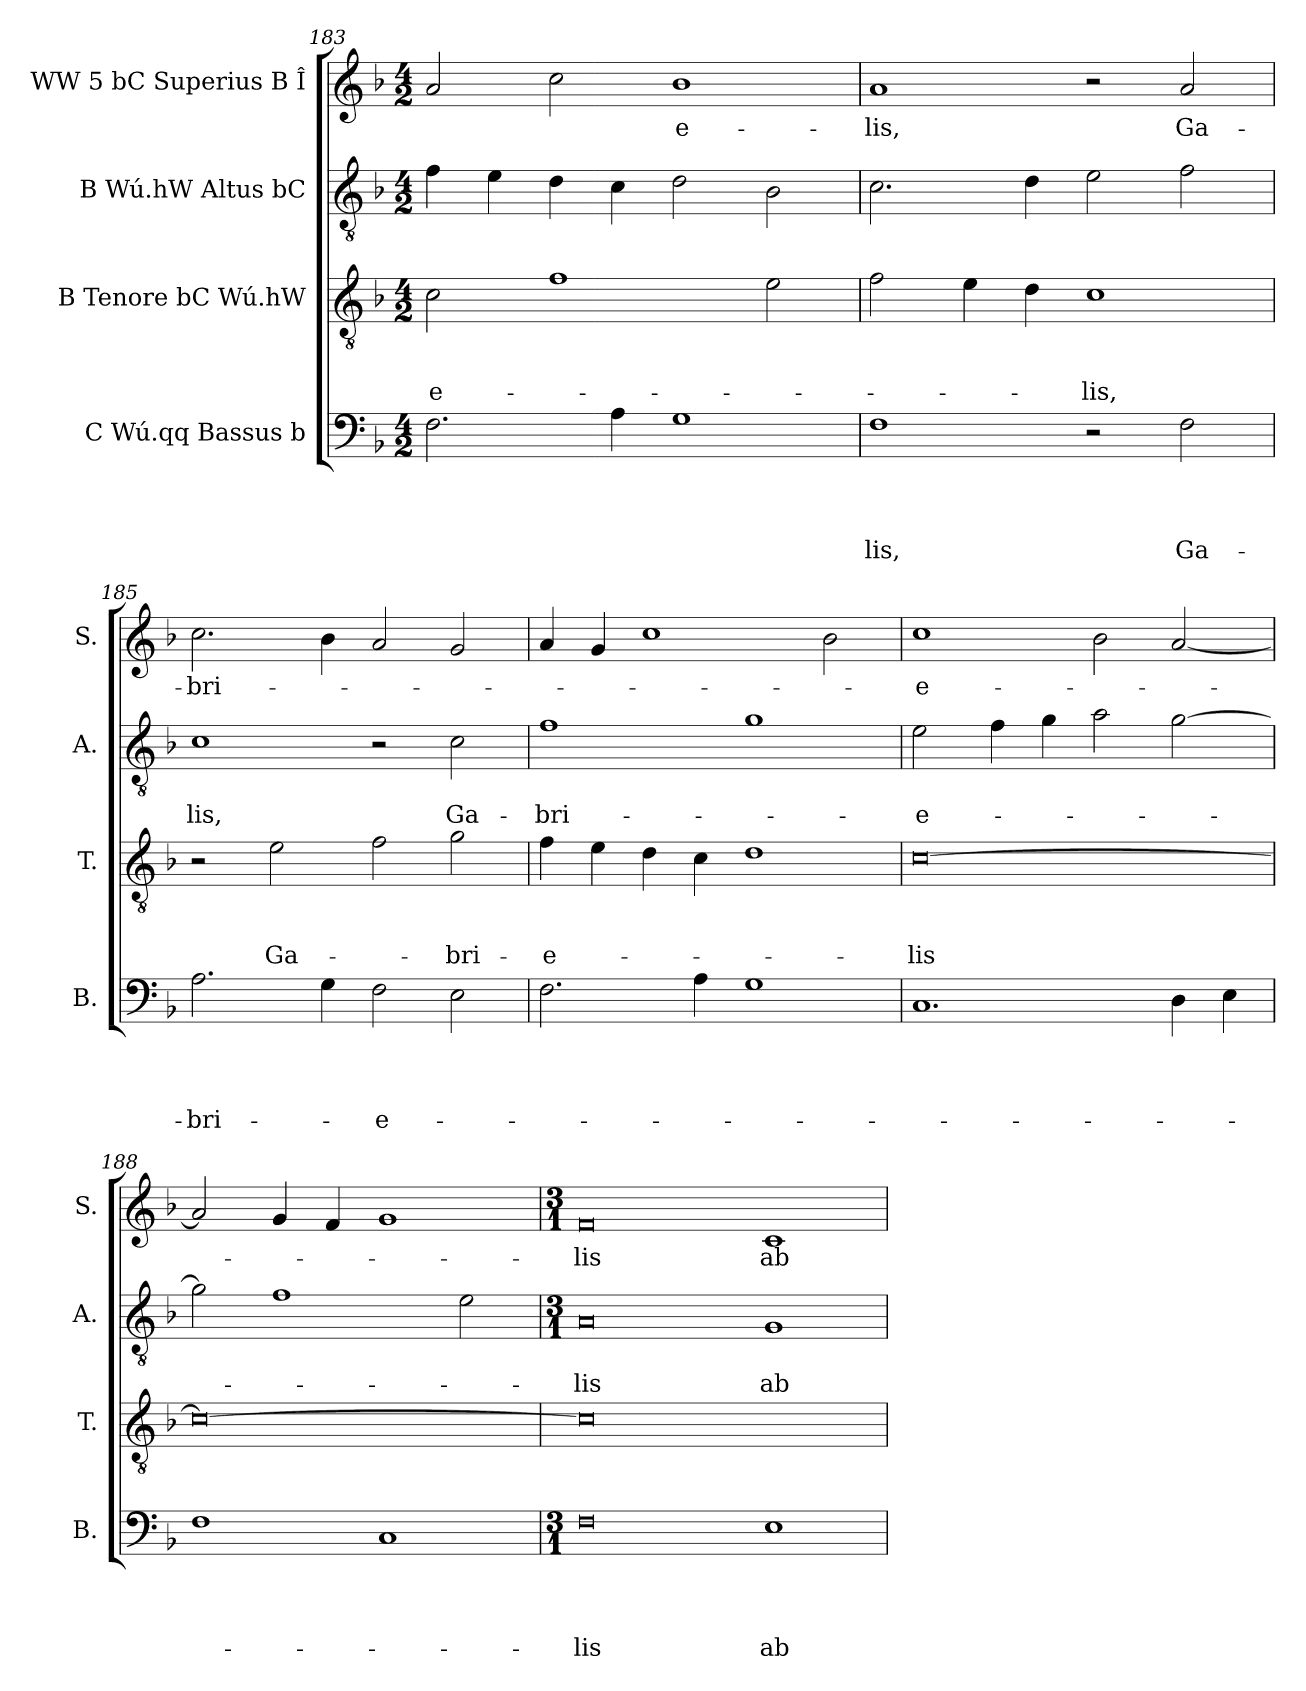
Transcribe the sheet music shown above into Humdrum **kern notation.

**kern	**text	**text	**text	**text	**kern	**text	**text	**text	**kern	**text	**text	**kern	**text
*part4	*part4	*part4	*part4	*part4	*part3	*part3	*part3	*part3	*part2	*part2	*part2	*part1	*part1
*staff4	*staff4	*staff4	*staff4	*staff4	*staff3	*staff3	*staff3	*staff3	*staff2	*staff2	*staff2	*staff1	*staff1
*I"C Wú.qq Bassus b	*	*	*	*	*I"B Tenore bC Wú.hW	*	*	*	*I"B Wú.hW Altus bC	*	*	*I"WW 5 bC Superius B Î	*
*I'B.	*	*	*	*	*I'T.	*	*	*	*I'A.	*	*	*I'S.	*
*clefF4	*	*	*	*	*clefGv2	*	*	*	*clefGv2	*	*	*clefG2	*
*k[b-]	*	*	*	*	*k[b-]	*	*	*	*k[b-]	*	*	*k[b-]	*
*F:	*	*	*	*	*F:	*	*	*	*F:	*	*	*F:	*
*M4/2	*	*	*	*	*M4/2	*	*	*	*M4/2	*	*	*M4/2	*
=183	=183	=183	=183	=183	=183	=183	=183	=183	=183	=183	=183	=183	=183
!	!	!	!	!	!	!	!	!LO:LY:b	!	!	!	!	!
2.F\	.	.	.	.	2c\	.	.	-e-	4f\	.	.	2a/	.
.	.	.	.	.	.	.	.	.	4e\	.	.	.	.
.	.	.	.	.	1f	.	.	.	4d\	.	.	2cc\	.
4A\	.	.	.	.	.	.	.	.	4c\	.	.	.	.
!	!	!	!	!	!	!	!	!	!	!	!	!	!LO:LY:b:rj
1G	.	.	.	.	.	.	.	.	2d\	.	.	1b-	-e-
.	.	.	.	.	2e\	.	.	.	2B-\	.	.	.	.
=184	=184	=184	=184	=184	=184	=184	=184	=184	=184	=184	=184	=184	=184
!	!	!	!	!LO:LY:b	!	!	!	!	!	!	!	!	!LO:LY:b
1F	.	.	.	-lis,	2f\	.	.	.	2.c\	.	.	1a	-lis,
.	.	.	.	.	4e\	.	.	.	.	.	.	.	.
.	.	.	.	.	4d\	.	.	.	4d\	.	.	.	.
!	!	!	!	!	!	!	!	!LO:LY:b	!	!	!	!	!
2r	.	.	.	.	1c	.	.	-lis,	2e\	.	.	2r	.
!	!	!	!	!LO:LY:b	!	!	!	!	!	!	!	!	!LO:LY:b
2F\	.	.	.	Ga-	.	.	.	.	2f\	.	.	2a/	Ga-
=185	=185	=185	=185	=185	=185	=185	=185	=185	=185	=185	=185	=185	=185
!	!	!	!	!LO:LY:b	!	!	!	!	!	!	!LO:LY:b	!	!LO:LY:b
2.A\	.	.	.	-bri-	2r	.	.	.	1c	.	-lis,	2.cc\	-bri-
!	!	!	!	!	!	!	!	!LO:LY:b	!	!	!	!	!
.	.	.	.	.	2e\	.	.	Ga-	.	.	.	.	.
4G\	.	.	.	.	.	.	.	.	.	.	.	4b-\	.
!	!	!	!	!LO:LY:b	!	!	!	!	!	!	!	!	!
2F\	.	.	.	-e-	2f\	.	.	.	2r	.	.	2a/	.
!	!	!	!	!	!	!	!	!LO:LY:b	!	!	!LO:LY:b	!	!
2E\	.	.	.	.	2g\	.	.	-bri-	2c\	.	Ga-	2g/	.
!!LO:LB:g=z
=186	=186	=186	=186	=186	=186	=186	=186	=186	=186	=186	=186	=186	=186
!	!	!	!	!	!	!	!	!LO:LY:b	!	!	!LO:LY:b	!	!
2.F\	.	.	.	.	4f\	.	.	-e-	1f	.	-bri-	4a/	.
.	.	.	.	.	4e\	.	.	.	.	.	.	4g/	.
.	.	.	.	.	4d\	.	.	.	.	.	.	1cc	.
4A\	.	.	.	.	4c\	.	.	.	.	.	.	.	.
1G	.	.	.	.	1d	.	.	.	1g	.	.	.	.
.	.	.	.	.	.	.	.	.	.	.	.	2b-\	.
=187	=187	=187	=187	=187	=187	=187	=187	=187	=187	=187	=187	=187	=187
!	!	!	!	!	!	!	!	!LO:LY:b	!	!	!LO:LY:b	!	!LO:LY:b:rj
1.C	.	.	.	.	[>0c	.	.	-lis	2e\	.	-e-	1cc	-e-
.	.	.	.	.	.	.	.	.	4f\	.	.	.	.
.	.	.	.	.	.	.	.	.	4g\	.	.	.	.
.	.	.	.	.	.	.	.	.	2a\	.	.	2b-\	.
4D\	.	.	.	.	.	.	.	.	[>2g\	.	.	[<2a/	.
4E\	.	.	.	.	.	.	.	.	.	.	.	.	.
=188	=188	=188	=188	=188	=188	=188	=188	=188	=188	=188	=188	=188	=188
1F	.	.	.	.	0c_	.	.	.	2g\]	.	.	2a/]	.
.	.	.	.	.	.	.	.	.	1f	.	.	4g/	.
.	.	.	.	.	.	.	.	.	.	.	.	4f/	.
1C	.	.	.	.	.	.	.	.	.	.	.	1g	.
.	.	.	.	.	.	.	.	.	2e\	.	.	.	.
=189	=189	=189	=189	=189	=189	=189	=189	=189	=189	=189	=189	=189	=189
*M3/1	*	*	*	*	*	*	*	*	*M3/1	*	*	*M3/1	*
!	!	!	!	!LO:LY:b	!	!	!	!	!	!	!LO:LY:b	!	!LO:LY:b
0F	.	.	.	-lis	0c]	.	.	.	0A	.	-lis	0f	-lis
!	!	!	!	!LO:LY:b	!	!	!	!	!	!	!LO:LY:b	!	!LO:LY:b
1E	.	.	.	ab	1ryy	.	.	.	1G	.	ab	1c	ab
=	=	=	=	=	=	=	=	=	=	=	=	=	=
*-	*-	*-	*-	*-	*-	*-	*-	*-	*-	*-	*-	*-	*-
